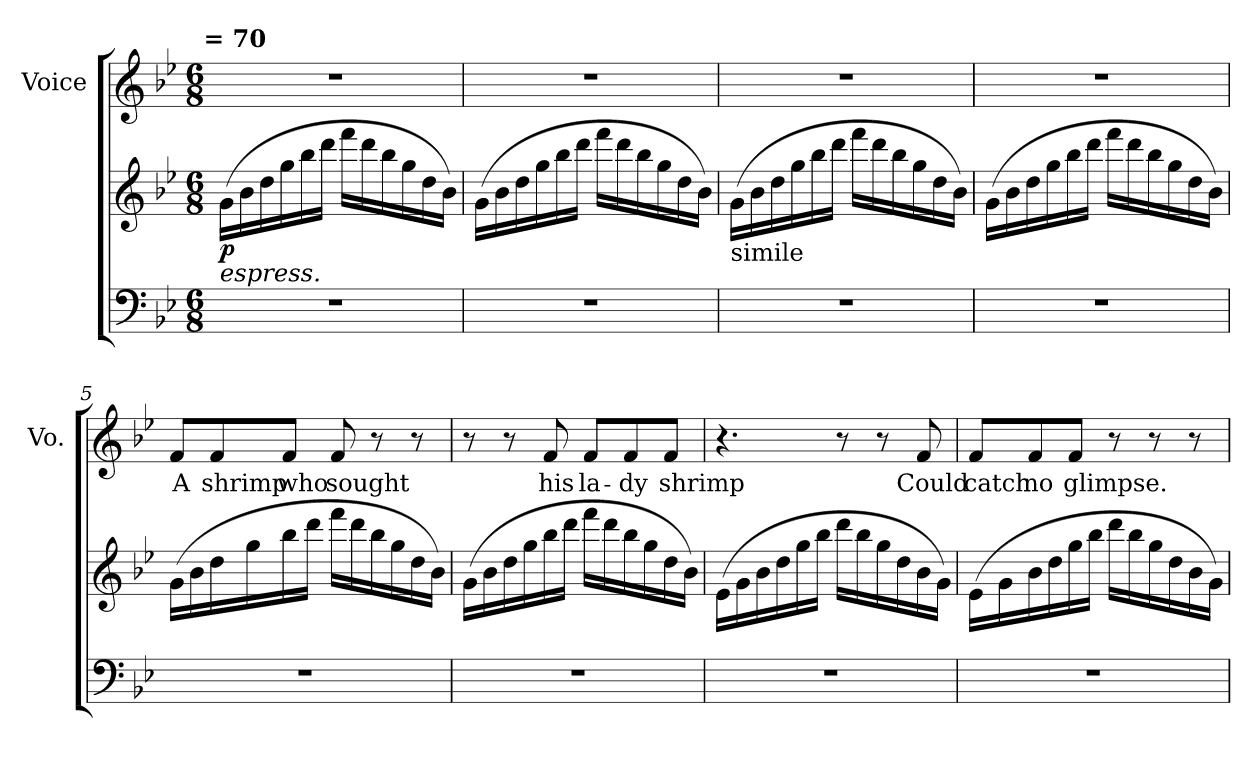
**kern	**kern	**dynam	**kern	**text
*part2	*part2	*part2	*part1	*part1
*staff3	*staff2	*staff2/3	*staff1	*staff1
*	*	*	*I"Voice	*
*	*	*	*I'Vo.	*
*clefF4	*clefG2	*	*clefG2	*
*k[b-e-]	*k[b-e-]	*	*k[b-e-]	*
!!LO:TX:omd:t=  = 70
*M6/8	*M6/8	*	*M6/8	*
*MM70	*MM70	*	*MM70	*
=1	=1	=1	=1	=1
!LO:TX:i:t=espress.	!	!	!	!
!	!	!LO:DY:b	!	!
2.r	(>16g\LL	p	2.r	.
.	16b-\	.	.	.
.	16dd\	.	.	.
.	16gg\	.	.	.
.	16bb-\	.	.	.
.	16ddd\JJ	.	.	.
.	16fff\LL	.	.	.
.	16ddd\	.	.	.
.	16bb-\	.	.	.
.	16gg\	.	.	.
.	16dd\	.	.	.
.	16b-\JJ)	.	.	.
=2	=2	=2	=2	=2
2.r	(>16g\LL	.	2.r	.
.	16b-\	.	.	.
.	16dd\	.	.	.
.	16gg\	.	.	.
.	16bb-\	.	.	.
.	16ddd\JJ	.	.	.
.	16fff\LL	.	.	.
.	16ddd\	.	.	.
.	16bb-\	.	.	.
.	16gg\	.	.	.
.	16dd\	.	.	.
.	16b-\JJ)	.	.	.
=3	=3	=3	=3	=3
!	!LO:TX:b:t=simile	!	!	!
2.r	(>16g\LL	.	2.r	.
.	16b-\	.	.	.
.	16dd\	.	.	.
.	16gg\	.	.	.
.	16bb-\	.	.	.
.	16ddd\JJ	.	.	.
.	16fff\LL	.	.	.
.	16ddd\	.	.	.
.	16bb-\	.	.	.
.	16gg\	.	.	.
.	16dd\	.	.	.
.	16b-\JJ)	.	.	.
!!LO:LB:g=z
=4	=4	=4	=4	=4
2.r	(>16g\LL	.	2.r	.
.	16b-\	.	.	.
.	16dd\	.	.	.
.	16gg\	.	.	.
.	16bb-\	.	.	.
.	16ddd\JJ	.	.	.
.	16fff\LL	.	.	.
.	16ddd\	.	.	.
.	16bb-\	.	.	.
.	16gg\	.	.	.
.	16dd\	.	.	.
.	16b-\JJ)	.	.	.
=5	=5	=5	=5	=5
2.r	(>16g\LL	.	8f/L	A
.	16b-\	.	.	.
.	16dd\	.	8f/	shrimp
.	16gg\	.	.	.
.	16bb-\	.	8f/J	who
.	16ddd\JJ	.	.	.
.	16fff\LL	.	8f/	sought
.	16ddd\	.	.	.
.	16bb-\	.	8r	.
.	16gg\	.	.	.
.	16dd\	.	8r	.
.	16b-\JJ)	.	.	.
=6	=6	=6	=6	=6
2.r	(>16g\LL	.	8r	.
.	16b-\	.	.	.
.	16dd\	.	8r	.
.	16gg\	.	.	.
.	16bb-\	.	8f/	his
.	16ddd\JJ	.	.	.
.	16fff\LL	.	8f/L	la-
.	16ddd\	.	.	.
.	16bb-\	.	8f/	-dy
.	16gg\	.	.	.
.	16dd\	.	8f/J	shrimp
.	16b-\JJ)	.	.	.
!!LO:LB:g=z
=7	=7	=7	=7	=7
2.r	(>16e-\LL	.	4.r	.
.	16g\	.	.	.
.	16b-\	.	.	.
.	16dd\	.	.	.
.	16gg\	.	.	.
.	16bb-\JJ	.	.	.
.	16ddd\LL	.	8r	.
.	16bb-\	.	.	.
.	16gg\	.	8r	.
.	16dd\	.	.	.
.	16b-\	.	8f/	Could
.	16g\JJ)	.	.	.
=8	=8	=8	=8	=8
2.r	(>16e-\LL	.	8f/L	catch
.	16g\	.	.	.
.	16b-\	.	8f/	no
.	16dd\	.	.	.
.	16gg\	.	8f/J	glimpse.
.	16bb-\JJ	.	.	.
.	16ddd\LL	.	8r	.
.	16bb-\	.	.	.
.	16gg\	.	8r	.
.	16dd\	.	.	.
.	16b-\	.	8r	.
.	16g\JJ)	.	.	.
=	=	=	=	=
*-	*-	*-	*-	*-
